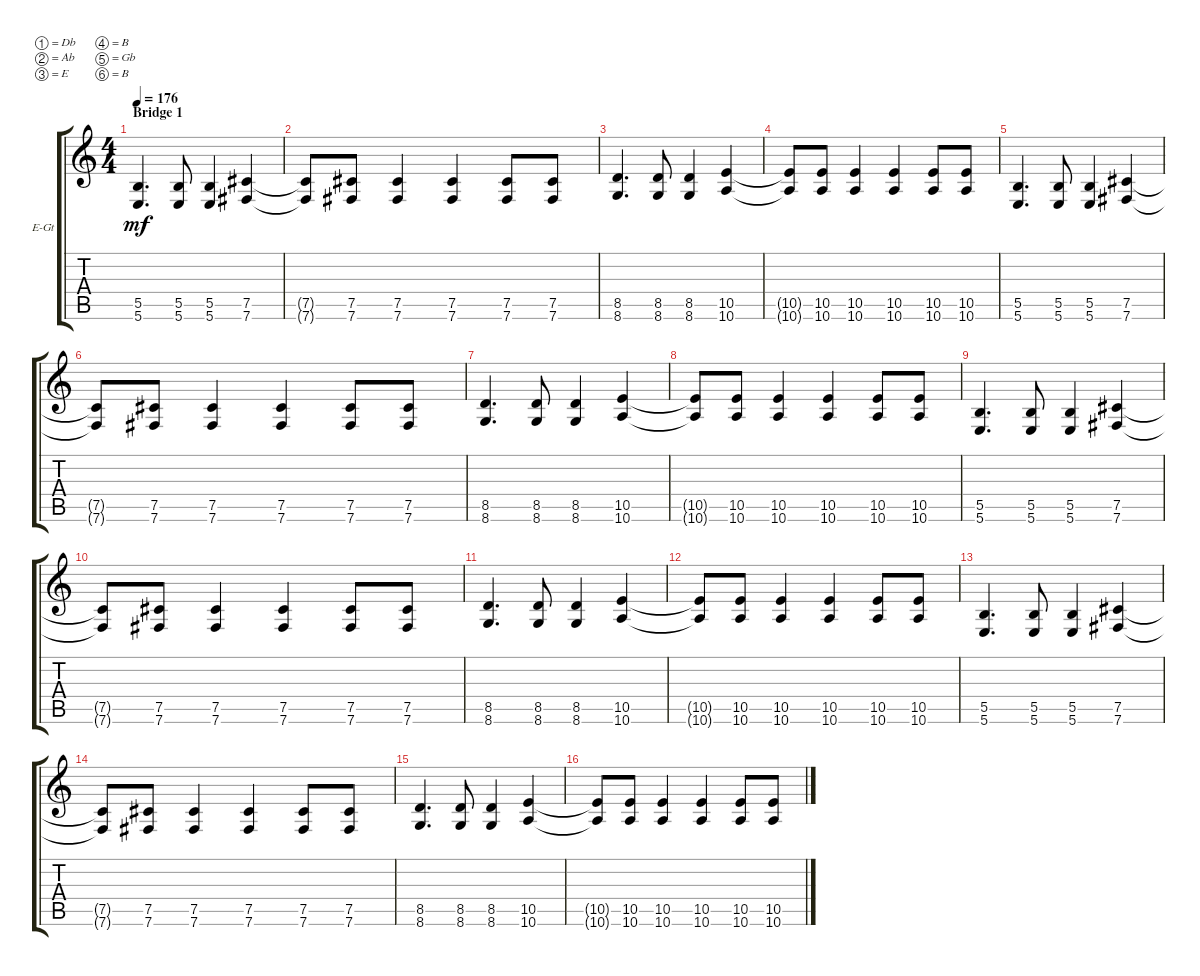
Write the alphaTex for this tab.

\defaultSystemsLayout 4
\bracketExtendMode groupsimilarinstruments
\firstSystemTrackNameOrientation horizontal
\otherSystemsTrackNameOrientation horizontal
\track ("Серж" "E-Gt") {instrument distortionguitar}
\staff {score tabs}
\tuning (Db4 Ab3 E3 B2 Gb2 B1)
\ts (4 4)
\section ("" "Bridge 1")
\tempo 176
\clef g2
\ks c
(5.5 5.6).4{d dy mf} (5.6 5.5).8 (5.5 5.6).4 (7.6 7.5).4 |
(7.6{t} 7.5{t}).8 (7.6 7.5).8 (7.5 7.6).4 (7.6 7.5).4 (7.5 7.6).8 (7.5 7.6).8 |
(8.5 8.6).4{d} (8.6 8.5).8 (8.5 8.6).4 (10.6 10.5).4 |
(10.6{t} 10.5{t}).8 (10.6 10.5).8 (10.5 10.6).4 (10.6 10.5).4 (10.5 10.6).8 (10.5 10.6).8 |
(5.5 5.6).4{d} (5.6 5.5).8 (5.5 5.6).4 (7.6 7.5).4 |
(7.6{t} 7.5{t}).8 (7.6 7.5).8 (7.5 7.6).4 (7.6 7.5).4 (7.5 7.6).8 (7.5 7.6).8 |
(8.5 8.6).4{d} (8.6 8.5).8 (8.5 8.6).4 (10.6 10.5).4 |
(10.6{t} 10.5{t}).8 (10.6 10.5).8 (10.5 10.6).4 (10.6 10.5).4 (10.5 10.6).8 (10.5 10.6).8 |
(5.5 5.6).4{d} (5.6 5.5).8 (5.5 5.6).4 (7.6 7.5).4 |
(7.6{t} 7.5{t}).8 (7.6 7.5).8 (7.5 7.6).4 (7.6 7.5).4 (7.5 7.6).8 (7.5 7.6).8 |
(8.5 8.6).4{d} (8.6 8.5).8 (8.5 8.6).4 (10.6 10.5).4 |
(10.6{t} 10.5{t}).8 (10.6 10.5).8 (10.5 10.6).4 (10.6 10.5).4 (10.5 10.6).8 (10.5 10.6).8 |
(5.5 5.6).4{d} (5.6 5.5).8 (5.5 5.6).4 (7.6 7.5).4 |
(7.6{t} 7.5{t}).8 (7.6 7.5).8 (7.5 7.6).4 (7.6 7.5).4 (7.5 7.6).8 (7.5 7.6).8 |
(8.5 8.6).4{d} (8.6 8.5).8 (8.5 8.6).4 (10.6 10.5).4 |
(10.6{t} 10.5{t}).8 (10.6 10.5).8 (10.5 10.6).4 (10.6 10.5).4 (10.5 10.6).8 (10.5 10.6).8
